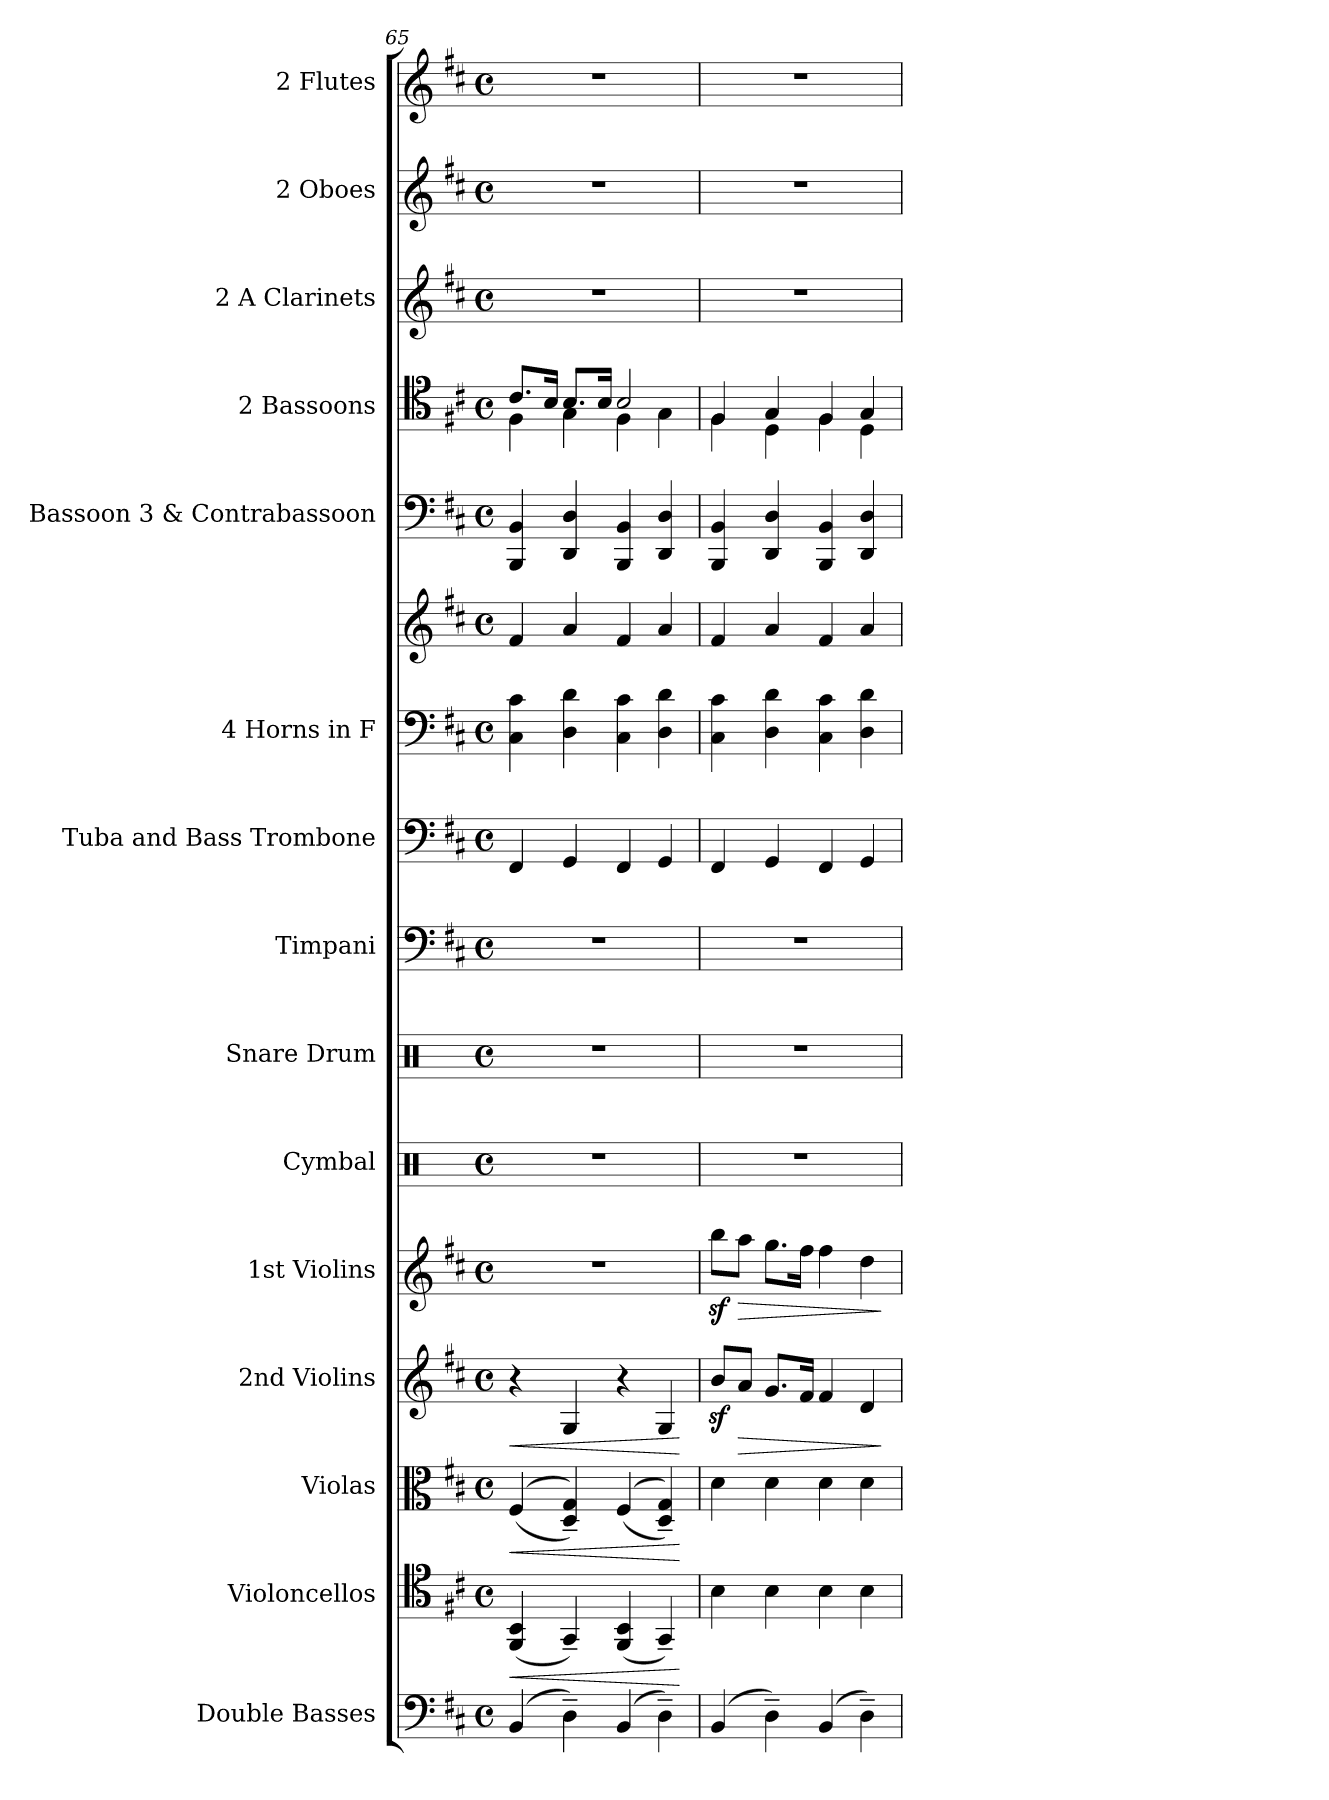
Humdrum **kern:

**kern	**kern	**dynam	**kern	**dynam	**kern	**dynam	**kern	**dynam	**kern	**kern	**kern	**kern	**kern	**kern	**kern	**kern	**kern	**kern	**kern
*part15	*part14	*part14	*part13	*part13	*part12	*part12	*part11	*part11	*part10	*part9	*part8	*part7	*part6	*part6	*part5	*part4	*part3	*part2	*part1
*staff16	*staff15	*staff15	*staff14	*staff14	*staff13	*staff13	*staff12	*staff12	*staff11	*staff10	*staff9	*staff8	*staff7	*staff6	*staff5	*staff4	*staff3	*staff2	*staff1
*I"Double Basses	*I"Violoncellos	*	*I"Violas	*	*I"2nd Violins	*	*I"1st Violins	*	*I"Cymbal	*I"Snare Drum	*I"Timpani	*I"Tuba and  Bass Trombone	*I"4 Horns in F	*	*I"Bassoon 3 &amp; Contrabassoon	*I"2 Bassoons	*I"2 A Clarinets	*I"2 Oboes	*I"2 Flutes
*	*	*	*	*	*	*	*	*	*I'Cym	*I'Sn Dr	*I'Timp	*I'Tba	*I'Hn	*	*I'Bsn	*I'Bsn	*I'Cl	*I'Ob	*I'Fl
*clefF4	*clefC4	*	*clefC3	*	*clefG2	*	*clefG2	*	*clefX	*clefX	*clefF4	*clefF4	*clefF4	*clefG2	*clefF4	*clefC4	*clefG2	*clefG2	*clefG2
*ITrd7c12	*	*	*	*	*	*	*	*	*	*	*	*	*ITrd4c7	*ITrd4c7	*	*	*ITrd2c3	*	*
*k[f#c#]	*k[f#c#]	*	*k[f#c#]	*	*k[f#c#]	*	*k[f#c#]	*	*k[]	*k[]	*k[f#c#]	*k[f#c#]	*k[f#]	*k[f#]	*k[f#c#]	*k[f#c#]	*k[f#c#g#d#a#]	*k[f#c#]	*k[f#c#]
*M4/4	*M4/4	*	*M4/4	*	*M4/4	*	*M4/4	*	*M4/4	*M4/4	*M4/4	*M4/4	*M4/4	*M4/4	*M4/4	*M4/4	*M4/4	*M4/4	*M4/4
*met(c)	*met(c)	*	*met(c)	*	*met(c)	*	*met(c)	*	*met(c)	*met(c)	*met(c)	*met(c)	*met(c)	*met(c)	*met(c)	*met(c)	*met(c)	*met(c)	*met(c)
=65	=65	=65	=65	=65	=65	=65	=65	=65	=65	=65	=65	=65	=65	=65	=65	=65	=65	=65	=65
!	!	!LO:HP:b	!	!LO:HP:b	!	!LO:HP:b	!	!	!	!	!	!	!	!	!	!	!	!	!
*	*	*	*	*	*	*	*	*	*	*	*	*	*	*	*	*^	*	*	*
(>4BBB/	(<4FF#/ 4BB/	<	(<(<4F#/	<	4r	<	1r	.	1r	1r	1r	4FF#/	4FF#\ 4F#\	4B/	4BBB/ 4BB/	8.c#/L	4F#\	1r	1r	1r
.	.	.	.	.	.	.	.	.	.	.	.	.	.	.	.	16B/Jk	.	.	.	.
4DD~\)	4GG~/)	.	4D/~ 4G/~))	.	4G/	.	.	.	.	.	.	4GG/	4GG\ 4G\	4d/	4DD/ 4D/	8.B/L	4G\	.	.	.
.	.	.	.	.	.	.	.	.	.	.	.	.	.	.	.	16B/Jk	.	.	.	.
(>4BBB/	(<4FF#/ 4BB/	.	(<(<4F#/	.	4r	.	.	.	.	.	.	4FF#/	4FF#\ 4F#\	4B/	4BBB/ 4BB/	2B/	4F#\	.	.	.
4DD~\)	4GG~/)	.	4D/~ 4G/~))	.	4G/	.	.	.	.	.	.	4GG/	4GG\ 4G\	4d/	4DD/ 4D/	.	4G\	.	.	.
*	*	*	*	*	*	*	*	*	*	*	*	*	*	*	*	*v	*v	*	*	*
.	.	[	.	[	.	[	.	.	.	.	.	.	.	.	.	.	.	.	.
=66	=66	=66	=66	=66	=66	=66	=66	=66	=66	=66	=66	=66	=66	=66	=66	=66	=66	=66	=66
*	*	*	*	*	*	*	*	*	*	*	*	*	*	*	*	*^	*	*	*
(>4BBB/	4B\	.	4d\	.	8bz</L	.	8bbz<\L	.	1r	1r	1r	4FF#/	4FF#\ 4F#\	4B/	4BBB/ 4BB/	4F#/	4F#\	1r	1r	1r
!	!	!	!	!	!	!LO:HP:b	!	!LO:HP:b	!	!	!	!	!	!	!	!	!	!	!	!
.	.	.	.	.	8a/J	>	8aa\J	>	.	.	.	.	.	.	.	.	.	.	.	.
4DD~\)	4B\	.	4d\	.	8.g/L	.	8.gg\L	.	.	.	.	4GG/	4GG\ 4G\	4d/	4DD/ 4D/	4G/	4D\	.	.	.
.	.	.	.	.	16f#/Jk	.	16ff#\Jk	.	.	.	.	.	.	.	.	.	.	.	.	.
(>4BBB/	4B\	.	4d\	.	4f#/	.	4ff#\	.	.	.	.	4FF#/	4FF#\ 4F#\	4B/	4BBB/ 4BB/	4F#/	4F#\	.	.	.
4DD~\)	4B\	.	4d\	.	4d/	.	4dd\	.	.	.	.	4GG/	4GG\ 4G\	4d/	4DD/ 4D/	4G/	4D\	.	.	.
*	*	*	*	*	*	*	*	*	*	*	*	*	*	*	*	*v	*v	*	*	*
.	.	.	.	.	.	]	.	]	.	.	.	.	.	.	.	.	.	.	.
=	=	=	=	=	=	=	=	=	=	=	=	=	=	=	=	=	=	=	=
*-	*-	*-	*-	*-	*-	*-	*-	*-	*-	*-	*-	*-	*-	*-	*-	*-	*-	*-	*-
